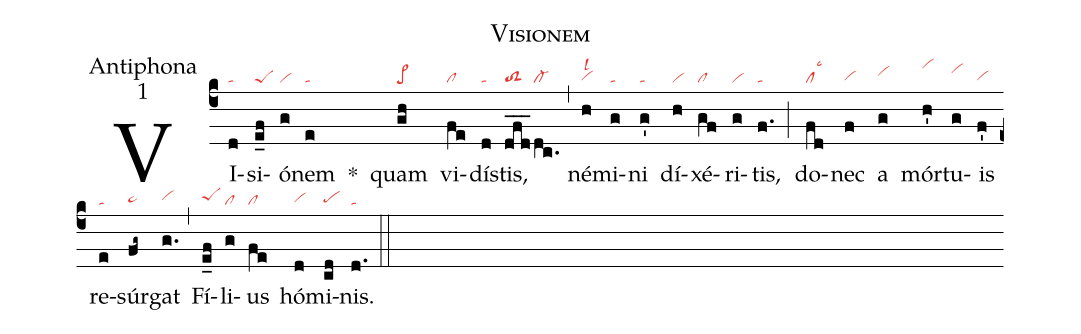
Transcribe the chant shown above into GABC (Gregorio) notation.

name: Visionem;
office-part: Antiphona;
mode: 1;
nabc-lines: 1;
%%
(c4)
VI(d|ta)si(e_f|peS)ó(g|vi)nem(e|ta) *()
quam(gh|pe>) vi(fe|cl)dí(d|ta)stis,(dfd___|toS2|dc.|cl-) (,)
né(h|vihglsl2)mi(g|ta)ni(g'|ta) dí(h|vi)xé(gf|cl)ri(g|vi)tis,(f.|ta) (;)
do(fd|cllsc3)nec(f|vihg) a(g|vihi) mór(h'|vihl)tu(g|vihj)is(f'|vihg) re(e|ta)súr(fg~|ta>hg)gat(g.|vihh) (,)
Fí(e_f|peShh)li(g|cl)us(fe|cl) hó(d|vihg)mi(cd|pehg)nis.(d.|ta) (::)
